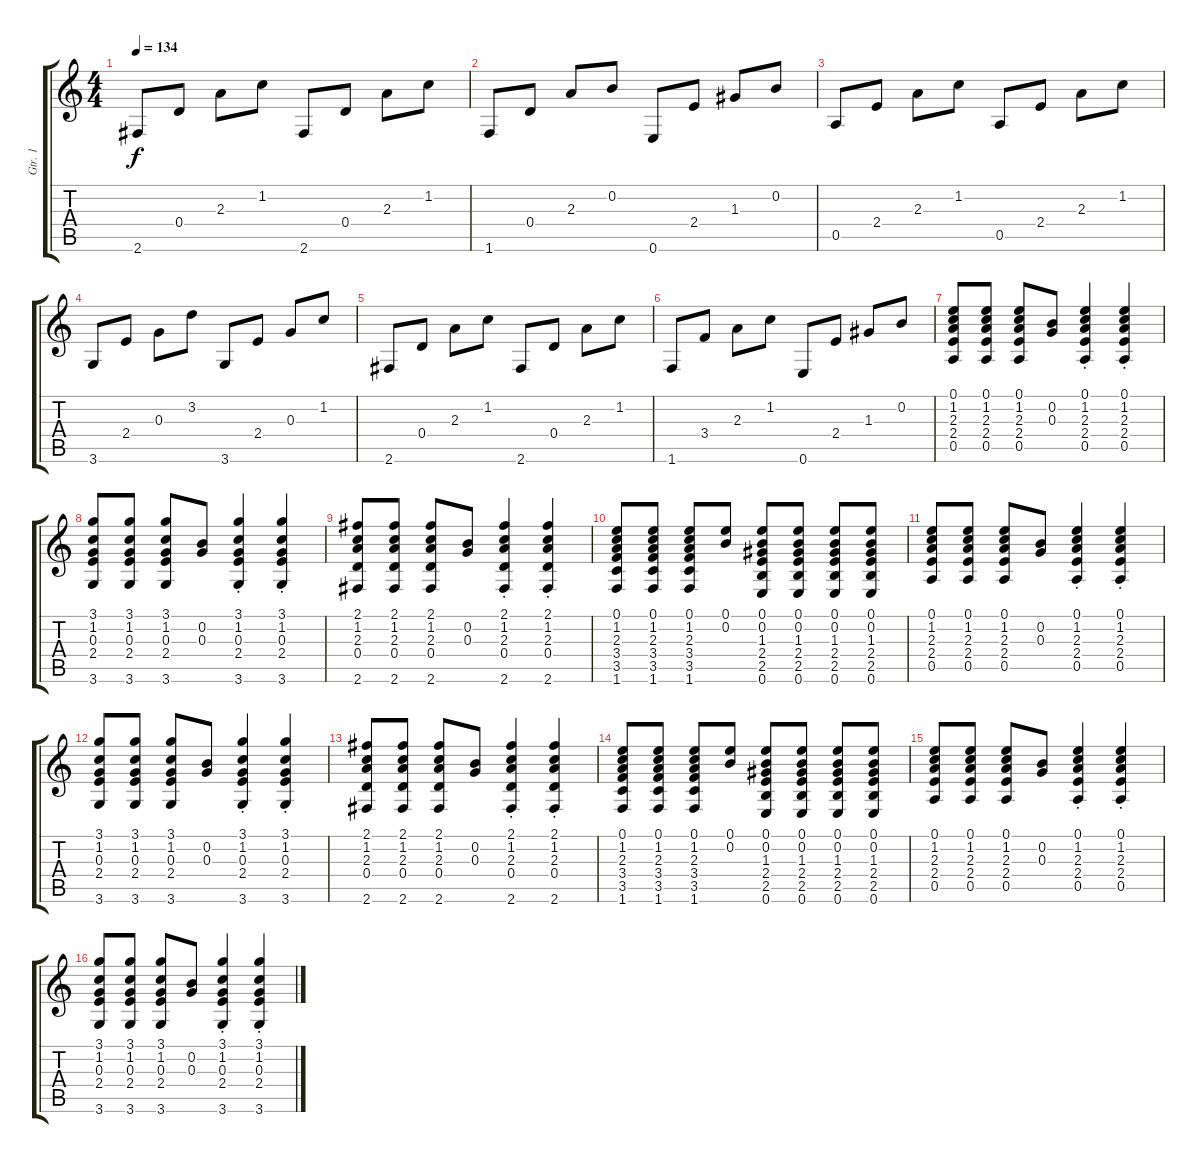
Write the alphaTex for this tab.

\track ("Gtr. 1" "Gtr. 1") {instrument acousticguitarsteel}
\staff {score tabs}
\tuning (E4 B3 G3 D3 A2 E2) {hide}
\ts (4 4)
\tempo 134
\clef g2
\ks c
2.6.8{dy f} 0.4.8 2.3.8 1.2.8 2.6.8 0.4.8 2.3.8 1.2.8 |
1.6.8 0.4.8 2.3.8 0.2.8 0.6.8 2.4.8 1.3.8 0.2.8 |
0.5.8 2.4.8 2.3.8 1.2.8 0.5.8 2.4.8 2.3.8 1.2.8 |
3.6.8 2.4.8 0.3.8 3.2.8 3.6.8 2.4.8 0.3.8 1.2.8 |
2.6.8 0.4.8 2.3.8 1.2.8 2.6.8 0.4.8 2.3.8 1.2.8 |
1.6.8 3.4.8 2.3.8 1.2.8 0.6.8 2.4.8 1.3.8 0.2.8 |
(0.1 1.2 2.3 2.4 0.5).8 (0.1 1.2 2.3 2.4 0.5).8 (0.1 1.2 2.3 2.4 0.5).8 (0.2 0.3).8 (0.1{st} 1.2{st} 2.3{st} 2.4{st} 0.5{st}).4 (0.1{st} 1.2{st} 2.3{st} 2.4{st} 0.5{st}).4 |
(3.1 1.2 0.3 2.4 3.6).8 (3.1 1.2 0.3 2.4 3.6).8 (3.1 1.2 0.3 2.4 3.6).8 (0.2 0.3).8 (3.1{st} 1.2{st} 0.3{st} 2.4{st} 3.6{st}).4 (3.1{st} 1.2{st} 0.3{st} 2.4{st} 3.6{st}).4 |
(2.1 1.2 2.3 0.4 2.6).8 (2.1 1.2 2.3 0.4 2.6).8 (2.1 1.2 2.3 0.4 2.6).8 (0.2 0.3).8 (2.1{st} 1.2{st} 2.3{st} 0.4{st} 2.6{st}).4 (2.1{st} 1.2{st} 2.3{st} 0.4{st} 2.6{st}).4 |
(0.1 1.2 2.3 3.4 3.5 1.6).8 (0.1 1.2 2.3 3.4 3.5 1.6).8 (0.1 1.2 2.3 3.4 3.5 1.6).8 (0.1 0.2).8 (0.1 0.2 1.3 2.4 2.5 0.6).8 (0.1 0.2 1.3 2.4 2.5 0.6).8 (0.1 0.2 1.3 2.4 2.5 0.6).8 (0.1 0.2 1.3 2.4 2.5 0.6).8 |
(0.1 1.2 2.3 2.4 0.5).8 (0.1 1.2 2.3 2.4 0.5).8 (0.1 1.2 2.3 2.4 0.5).8 (0.2 0.3).8 (0.1{st} 1.2{st} 2.3{st} 2.4{st} 0.5{st}).4 (0.1{st} 1.2{st} 2.3{st} 2.4{st} 0.5{st}).4 |
(3.1 1.2 0.3 2.4 3.6).8 (3.1 1.2 0.3 2.4 3.6).8 (3.1 1.2 0.3 2.4 3.6).8 (0.2 0.3).8 (3.1{st} 1.2{st} 0.3{st} 2.4{st} 3.6{st}).4 (3.1{st} 1.2{st} 0.3{st} 2.4{st} 3.6{st}).4 |
(2.1 1.2 2.3 0.4 2.6).8 (2.1 1.2 2.3 0.4 2.6).8 (2.1 1.2 2.3 0.4 2.6).8 (0.2 0.3).8 (2.1{st} 1.2{st} 2.3{st} 0.4{st} 2.6{st}).4 (2.1{st} 1.2{st} 2.3{st} 0.4{st} 2.6{st}).4 |
(0.1 1.2 2.3 3.4 3.5 1.6).8 (0.1 1.2 2.3 3.4 3.5 1.6).8 (0.1 1.2 2.3 3.4 3.5 1.6).8 (0.1 0.2).8 (0.1 0.2 1.3 2.4 2.5 0.6).8 (0.1 0.2 1.3 2.4 2.5 0.6).8 (0.1 0.2 1.3 2.4 2.5 0.6).8 (0.1 0.2 1.3 2.4 2.5 0.6).8 |
(0.1 1.2 2.3 2.4 0.5).8 (0.1 1.2 2.3 2.4 0.5).8 (0.1 1.2 2.3 2.4 0.5).8 (0.2 0.3).8 (0.1{st} 1.2{st} 2.3{st} 2.4{st} 0.5{st}).4 (0.1{st} 1.2{st} 2.3{st} 2.4{st} 0.5{st}).4 |
(3.1 1.2 0.3 2.4 3.6).8 (3.1 1.2 0.3 2.4 3.6).8 (3.1 1.2 0.3 2.4 3.6).8 (0.2 0.3).8 (3.1{st} 1.2{st} 0.3{st} 2.4{st} 3.6{st}).4 (3.1{st} 1.2{st} 0.3{st} 2.4{st} 3.6{st}).4
